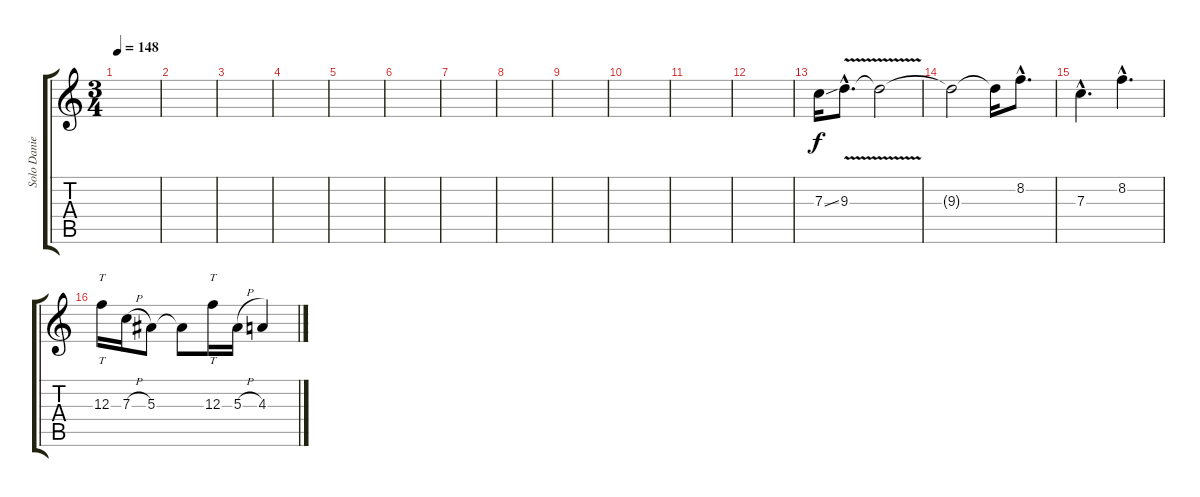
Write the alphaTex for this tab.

\track ("Solo Daniel Gildenlöw" "Solo Danie") {instrument distortionguitar}
\staff {score tabs}
\tuning (D4 A3 F3 C3 G2 C2) {hide}
\ts (3 4)
\tempo 148
\clef g2
\ks c
|
|
|
|
|
|
|
|
|
|
|
|
7.3{ss}.16 9.3{v hac}.8{d} 9.3{t}.2 |
9.3{t}.2 9.3{t}.16 8.2{hac}.8{d} |
7.3{hac}.4{d} 8.2{hac}.4{d} |
12.3.16{tt} 7.3{h}.16 5.3.8 5.3{t}.8 12.3.16{tt} 5.3{h}.16 4.3.4
